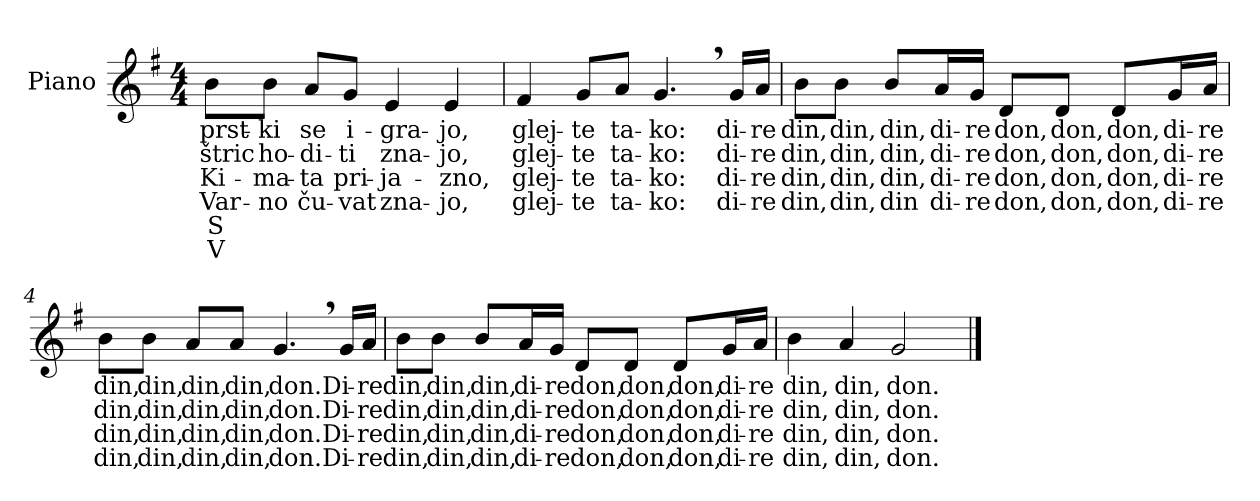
**kern	**text	**text	**text	**text	**text	**text
*part1	*part1	*part1	*part1	*part1	*part1	*part1
*staff1	*staff1	*staff1	*staff1	*staff1	*staff1	*staff1
*I"Piano	*	*	*	*	*	*
*I'Pno.	*	*	*	*	*	*
*clefG2	*	*	*	*	*	*
*k[f#]	*	*	*	*	*	*
*M4/4	*	*	*	*	*	*
=1	=1	=1	=1	=1	=1	=1
!	!LO:LY:b	!LO:LY:b	!LO:LY:b	!LO:LY:b	!LO:LY:b	!LO:LY:b
8b\L	prst-	štric	Ki-	Var-	S	V
!	!LO:LY:b	!LO:LY:b	!LO:LY:b	!LO:LY:b	!	!
8b\J	-ki	ho-	-ma-	-no	.	.
!	!LO:LY:b	!LO:LY:b	!LO:LY:b	!LO:LY:b	!	!
8a/L	se	-di-	-ta	ču-	.	.
!	!LO:LY:b	!LO:LY:b	!LO:LY:b	!LO:LY:b	!	!
8g/J	i-	-ti	pri-	-vat	.	.
!	!LO:LY:b	!LO:LY:b	!LO:LY:b	!LO:LY:b	!	!
4e/	-gra-	zna-	-ja-	zna-	.	.
!	!LO:LY:b	!LO:LY:b	!LO:LY:b	!LO:LY:b	!	!
4e/	-jo,	-jo,	-zno,	-jo,	.	.
=2	=2	=2	=2	=2	=2	=2
!	!LO:LY:b	!LO:LY:b	!LO:LY:b	!LO:LY:b	!	!
4f#/	glej-	glej-	glej-	glej-	.	.
!	!LO:LY:b	!LO:LY:b	!LO:LY:b	!LO:LY:b	!	!
8g/L	-te	-te	-te	-te	.	.
!	!LO:LY:b	!LO:LY:b	!LO:LY:b	!LO:LY:b	!	!
8a/J	ta-	ta-	ta-	ta-	.	.
!	!LO:LY:b	!LO:LY:b	!LO:LY:b	!LO:LY:b	!	!
4.g,/	-ko:	-ko:	-ko:	-ko:	.	.
!	!LO:LY:b	!LO:LY:b	!LO:LY:b	!LO:LY:b	!	!
16g/LL	di-	di-	di-	di-	.	.
!	!LO:LY:b	!LO:LY:b	!LO:LY:b	!LO:LY:b	!	!
16a/JJ	-re	-re	-re	-re	.	.
!!LO:LB:g=z
=3	=3	=3	=3	=3	=3	=3
!	!LO:LY:b	!LO:LY:b	!LO:LY:b	!LO:LY:b	!	!
8b\L	din,	din,	din,	din,	.	.
!	!LO:LY:b	!LO:LY:b	!LO:LY:b	!LO:LY:b	!	!
8b\J	din,	din,	din,	din,	.	.
!	!LO:LY:b	!LO:LY:b	!LO:LY:b	!LO:LY:b	!	!
8b/L	din,	din,	din,	din	.	.
!	!LO:LY:b	!LO:LY:b	!LO:LY:b	!LO:LY:b	!	!
16a/L	di-	di-	di-	di-	.	.
!	!LO:LY:b	!LO:LY:b	!LO:LY:b	!LO:LY:b	!	!
16g/JJ	-re	-re	-re	-re	.	.
!	!LO:LY:b	!LO:LY:b	!LO:LY:b	!LO:LY:b	!	!
8d/L	don,	don,	don,	don,	.	.
!	!LO:LY:b	!LO:LY:b	!LO:LY:b	!LO:LY:b	!	!
8d/J	don,	don,	don,	don,	.	.
!	!LO:LY:b	!LO:LY:b	!LO:LY:b	!LO:LY:b	!	!
8d/L	don,	don,	don,	don,	.	.
!	!LO:LY:b	!LO:LY:b	!LO:LY:b	!LO:LY:b	!	!
16g/L	di-	di-	di-	di-	.	.
!	!LO:LY:b	!LO:LY:b	!LO:LY:b	!LO:LY:b	!	!
16a/JJ	-re	-re	-re	-re	.	.
=4	=4	=4	=4	=4	=4	=4
!	!LO:LY:b	!LO:LY:b	!LO:LY:b	!LO:LY:b	!	!
8b\L	din,	din,	din,	din,	.	.
!	!LO:LY:b	!LO:LY:b	!LO:LY:b	!LO:LY:b	!	!
8b\J	din,	din,	din,	din,	.	.
!	!LO:LY:b	!LO:LY:b	!LO:LY:b	!LO:LY:b	!	!
8a/L	din,	din,	din,	din,	.	.
!	!LO:LY:b	!LO:LY:b	!LO:LY:b	!LO:LY:b	!	!
8a/J	din,	din,	din,	din,	.	.
!	!LO:LY:b	!LO:LY:b	!LO:LY:b	!LO:LY:b	!	!
4.g,/	don.	don.	don.	don.	.	.
!	!LO:LY:b	!LO:LY:b	!LO:LY:b	!LO:LY:b	!	!
16g/LL	Di-	Di-	Di-	Di-	.	.
!	!LO:LY:b	!LO:LY:b	!LO:LY:b	!LO:LY:b	!	!
16a/JJ	-re	-re	-re	-re	.	.
!!LO:LB:g=z
=5	=5	=5	=5	=5	=5	=5
!	!LO:LY:b	!LO:LY:b	!LO:LY:b	!LO:LY:b	!	!
8b\L	din,	din,	din,	din,	.	.
!	!LO:LY:b	!LO:LY:b	!LO:LY:b	!LO:LY:b	!	!
8b\J	din,	din,	din,	din,	.	.
!	!LO:LY:b	!LO:LY:b	!LO:LY:b	!LO:LY:b	!	!
8b/L	din,	din,	din,	din,	.	.
!	!LO:LY:b	!LO:LY:b	!LO:LY:b	!LO:LY:b	!	!
16a/L	di-	di-	di-	di-	.	.
!	!LO:LY:b	!LO:LY:b	!LO:LY:b	!LO:LY:b	!	!
16g/JJ	-re	-re	-re	-re	.	.
!	!LO:LY:b	!LO:LY:b	!LO:LY:b	!LO:LY:b	!	!
8d/L	don,	don,	don,	don,	.	.
!	!LO:LY:b	!LO:LY:b	!LO:LY:b	!LO:LY:b	!	!
8d/J	don,	don,	don,	don,	.	.
!	!LO:LY:b	!LO:LY:b	!LO:LY:b	!LO:LY:b	!	!
8d/L	don,	don,	don,	don,	.	.
!	!LO:LY:b	!LO:LY:b	!LO:LY:b	!LO:LY:b	!	!
16g/L	di-	di-	di-	di-	.	.
!	!LO:LY:b	!LO:LY:b	!LO:LY:b	!LO:LY:b	!	!
16a/JJ	-re	-re	-re	-re	.	.
=6	=6	=6	=6	=6	=6	=6
!	!LO:LY:b	!LO:LY:b	!LO:LY:b	!LO:LY:b	!	!
4b\	din,	din,	din,	din,	.	.
!	!LO:LY:b	!LO:LY:b	!LO:LY:b	!LO:LY:b	!	!
4a/	din,	din,	din,	din,	.	.
!	!LO:LY:b	!LO:LY:b	!LO:LY:b	!LO:LY:b	!	!
2g/	don.	don.	don.	don.	.	.
==	==	==	==	==	==	==
*-	*-	*-	*-	*-	*-	*-
